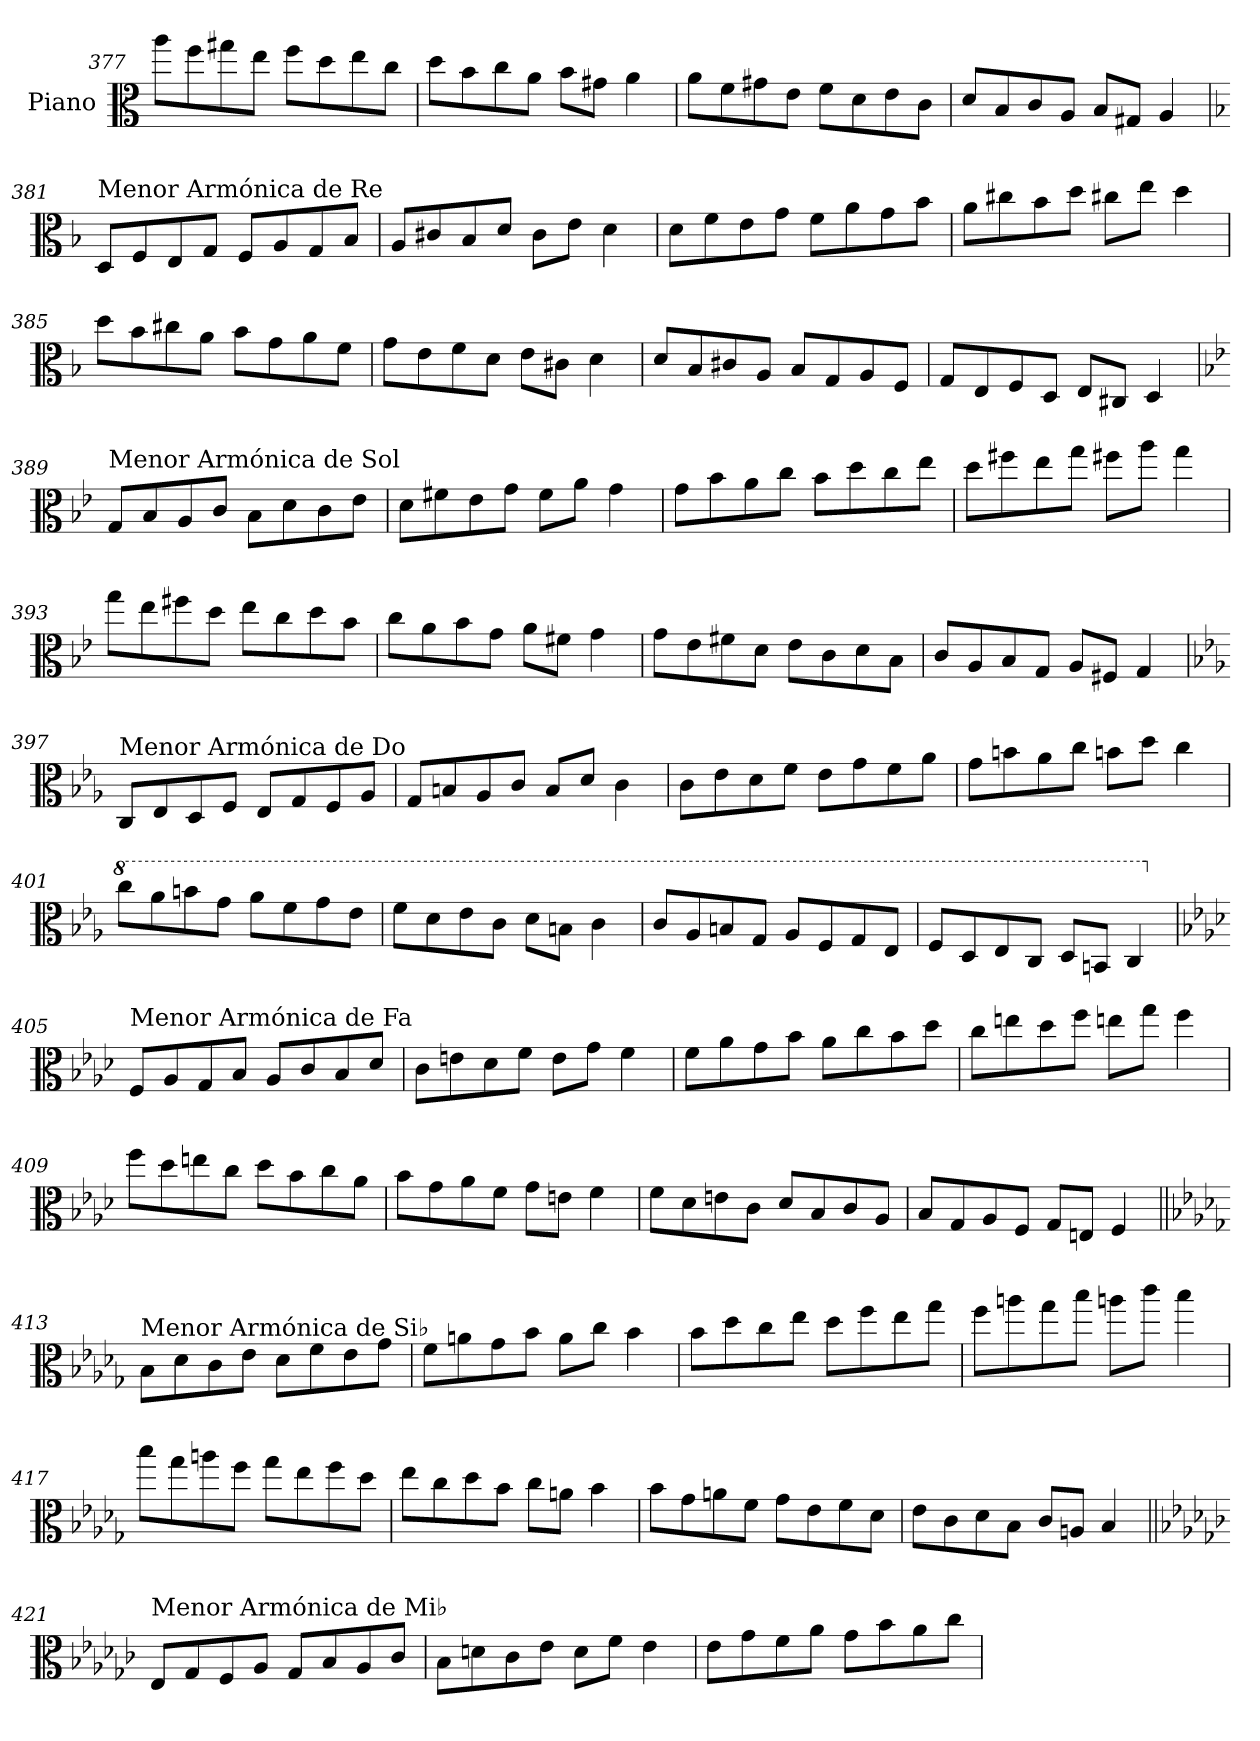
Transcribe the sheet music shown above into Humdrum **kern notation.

**kern
*part1
*staff1
*I"Piano
*I'Pno.
!!LO:LB:g=z
*clefC3
*k[]
=377
8aa\L
8ff\
8gg#X\
8ee\J
8ff\L
8dd\
8ee\
8cc\J
=378
8dd\L
8b\
8cc\
8a\J
8b\L
8g#X\J
4a\
=379
8a\L
8f\
8g#X\
8e\J
8f\L
8d\
8e\
8c\J
=380
8d/L
8B/
8c/
8A/J
8B/L
8G#X/J
4A/
!!LO:LB:g=z
=381
*k[b-]
!LO:TX:a:t=Menor Armónica de Re
8D/L
8F/
8E/
8G/J
8F/L
8A/
8G/
8B-/J
=382
8A/L
8c#X/
8B-/
8d/J
8c#\L
8e\J
4d\
=383
8d\L
8f\
8e\
8g\J
8f\L
8a\
8g\
8b-\J
=384
8a\L
8cc#X\
8b-\
8dd\J
8cc#X\L
8ee\J
4dd\
!!LO:LB:g=z
=385
8dd\L
8b-\
8cc#X\
8a\J
8b-\L
8g\
8a\
8f\J
=386
8g\L
8e\
8f\
8d\J
8e\L
8c#X\J
4d\
=387
8d/L
8B-/
8c#X/
8A/J
8B-/L
8G/
8A/
8F/J
=388
8G/L
8E/
8F/
8D/J
8E/L
8C#X/J
4D/
!!LO:LB:g=z
=389
*k[b-e-]
!LO:TX:a:t=Menor Armónica de Sol
8G/L
8B-/
8A/
8c/J
8B-\L
8d\
8c\
8e-\J
=390
8d\L
8f#X\
8e-\
8g\J
8f#\L
8a\J
4g\
=391
8g\L
8b-\
8a\
8cc\J
8b-\L
8dd\
8cc\
8ee-\J
=392
8dd\L
8ff#X\
8ee-\
8gg\J
8ff#X\L
8aa\J
4gg\
!!LO:LB:g=z
=393
8gg\L
8ee-\
8ff#X\
8dd\J
8ee-\L
8cc\
8dd\
8b-\J
=394
8cc\L
8a\
8b-\
8g\J
8a\L
8f#X\J
4g\
=395
8g\L
8e-\
8f#X\
8d\J
8e-\L
8c\
8d\
8B-\J
=396
8c/L
8A/
8B-/
8G/J
8A/L
8F#X/J
4G/
!!LO:LB:g=z
=397
*k[b-e-a-]
!LO:TX:a:t=Menor Armónica de Do
8C/L
8E-/
8D/
8F/J
8E-/L
8G/
8F/
8A-/J
=398
8G/L
8Bn/
8A-/
8c/J
8B/L
8d/J
4c\
=399
8c\L
8e-\
8d\
8f\J
8e-\L
8g\
8f\
8a-\J
=400
8g\L
8bn\
8a-\
8cc\J
8bn\L
8dd\J
4cc\
!!LO:LB:g=z
=401
*8va
8ccc\L
8aa-\
8bbn\
8gg\J
8aa-\L
8ff\
8gg\
8ee-\J
=402
8ff\L
8dd\
8ee-\
8cc\J
8dd\L
8bn\J
4cc\
=403
8cc/L
8a-/
8bn/
8g/J
8a-/L
8f/
8g/
8e-/J
=404
8f/L
8d/
8e-/
8c/J
8d/L
8Bn/J
4c/
!!LO:PB:g=z
=405
*k[b-e-a-d-]
*X8va
!LO:TX:a:t=Menor Armónica de Fa
8F/L
8A-/
8G/
8B-/J
8A-/L
8c/
8B-/
8d-/J
=406
8c\L
8en\
8d-\
8f\J
8e\L
8g\J
4f\
=407
8f\L
8a-\
8g\
8b-\J
8a-\L
8cc\
8b-\
8dd-\J
=408
8cc\L
8een\
8dd-\
8ff\J
8een\L
8gg\J
4ff\
!!LO:LB:g=z
=409
8ff\L
8dd-\
8een\
8cc\J
8dd-\L
8b-\
8cc\
8a-\J
=410
8b-\L
8g\
8a-\
8f\J
8g\L
8en\J
4f\
=411
8f\L
8d-\
8en\
8c\J
8d-/L
8B-/
8c/
8A-/J
=412
8B-/L
8G/
8A-/
8F/J
8G/L
8En/J
4F/
!!LO:LB:g=z
=413||
*k[b-e-a-d-g-]
!LO:TX:a:t=Menor Armónica de Si♭
8B-\L
8d-\
8c\
8e-\J
8d-\L
8f\
8e-\
8g-\J
=414
8f\L
8an\
8g-\
8b-\J
8a\L
8cc\J
4b-\
=415
8b-\L
8dd-\
8cc\
8ee-\J
8dd-\L
8ff\
8ee-\
8gg-\J
=416
8ff\L
8aan\
8gg-\
8bb-\J
8aan\L
8ccc\J
4bb-\
!!LO:LB:g=z
=417
8bb-\L
8gg-\
8aan\
8ff\J
8gg-\L
8ee-\
8ff\
8dd-\J
=418
8ee-\L
8cc\
8dd-\
8b-\J
8cc\L
8an\J
4b-\
=419
8b-\L
8g-\
8an\
8f\J
8g-\L
8e-\
8f\
8d-\J
=420
8e-\L
8c\
8d-\
8B-\J
8c/L
8An/J
4B-/
!!LO:LB:g=z
=421||
*k[b-e-a-d-g-c-]
!LO:TX:a:t=Menor Armónica de Mi♭
8E-/L
8G-/
8F/
8A-/J
8G-/L
8B-/
8A-/
8c-/J
=422
8B-\L
8dn\
8c-\
8e-\J
8d\L
8f\J
4e-\
=423
8e-\L
8g-\
8f\
8a-\J
8g-\L
8b-\
8a-\
8cc-\J
=
*-
